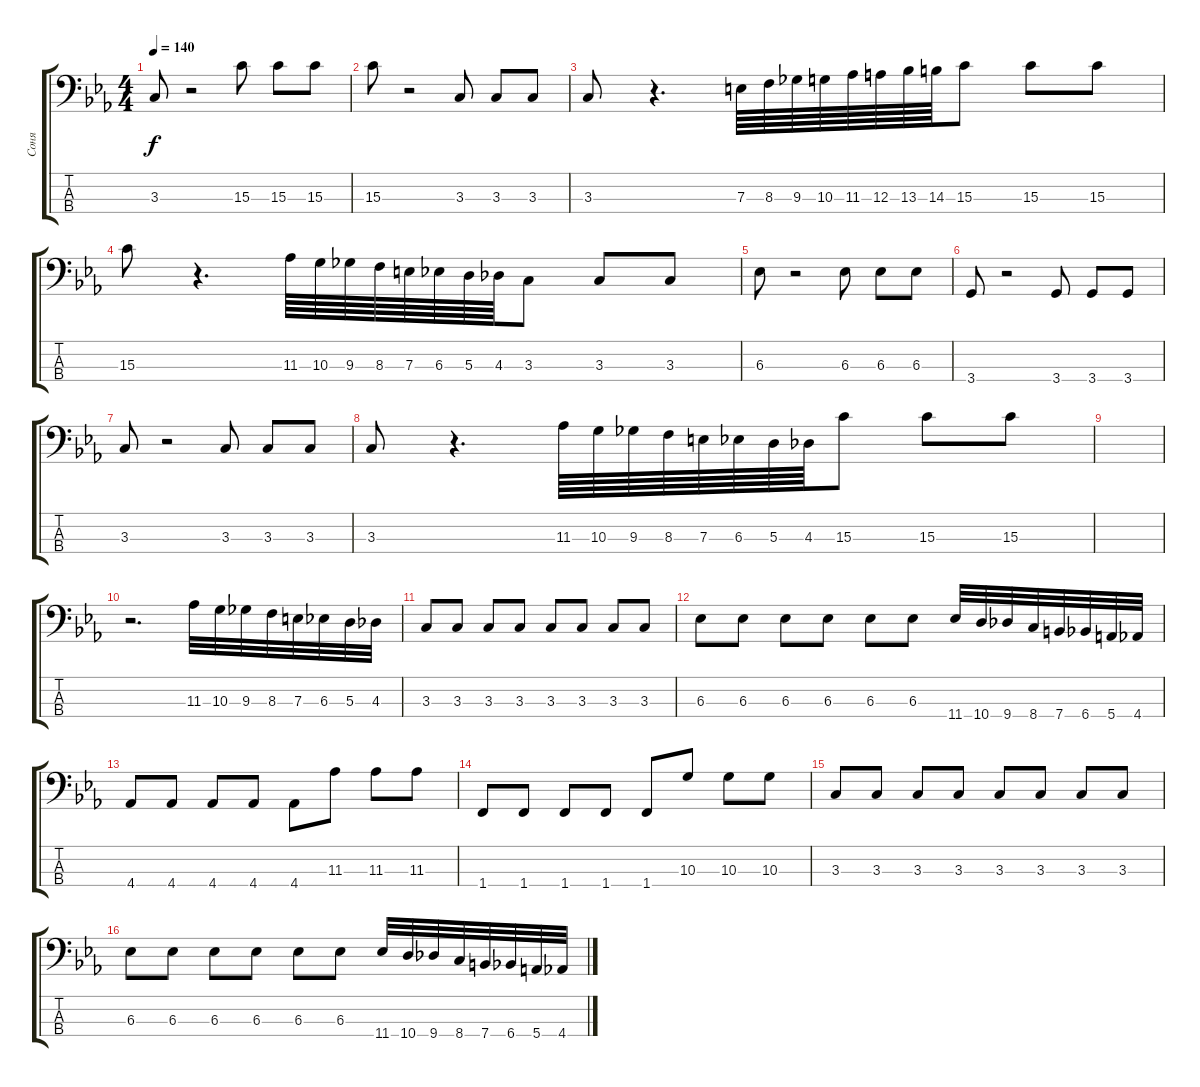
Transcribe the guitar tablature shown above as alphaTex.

\track ("Соня" "Соня") {instrument electricbassfinger}
\staff {score tabs}
\tuning (G2 D2 A1 E1) {hide}
\ts (4 4)
\tempo 140
\clef f4
\ks eb
3.3.8{dy f} r.2 15.3.8 15.3.8 15.3.8 |
15.3.8 r.2 3.3.8 3.3.8 3.3.8 |
3.3.8 r.4{d} 7.3.64 8.3.64 9.3.64 10.3.64 11.3.64 12.3.64 13.3.64 14.3.64 15.3.8 15.3.8 15.3.8 |
15.3.8 r.4{d} 11.3.64 10.3.64 9.3.64 8.3.64 7.3.64 6.3.64 5.3.64 4.3.64 3.3.8 3.3.8 3.3.8 |
6.3.8 r.2 6.3.8 6.3.8 6.3.8 |
3.4.8 r.2 3.4.8 3.4.8 3.4.8 |
3.3.8 r.2 3.3.8 3.3.8 3.3.8 |
3.3.8 r.4{d} 11.3.64 10.3.64 9.3.64 8.3.64 7.3.64 6.3.64 5.3.64 4.3.64 15.3.8 15.3.8 15.3.8 |
|
r.2{d} 11.3.32 10.3.32 9.3.32 8.3.32 7.3.32 6.3.32 5.3.32 4.3.32 |
3.3.8 3.3.8 3.3.8 3.3.8 3.3.8 3.3.8 3.3.8 3.3.8 |
6.3.8 6.3.8 6.3.8 6.3.8 6.3.8 6.3.8 11.4.32 10.4.32 9.4.32 8.4.32 7.4.32 6.4.32 5.4.32 4.4.32 |
4.4.8 4.4.8 4.4.8 4.4.8 4.4.8 11.3.8 11.3.8 11.3.8 |
1.4.8 1.4.8 1.4.8 1.4.8 1.4.8 10.3.8 10.3.8 10.3.8 |
3.3.8 3.3.8 3.3.8 3.3.8 3.3.8 3.3.8 3.3.8 3.3.8 |
6.3.8 6.3.8 6.3.8 6.3.8 6.3.8 6.3.8 11.4.32 10.4.32 9.4.32 8.4.32 7.4.32 6.4.32 5.4.32 4.4.32
